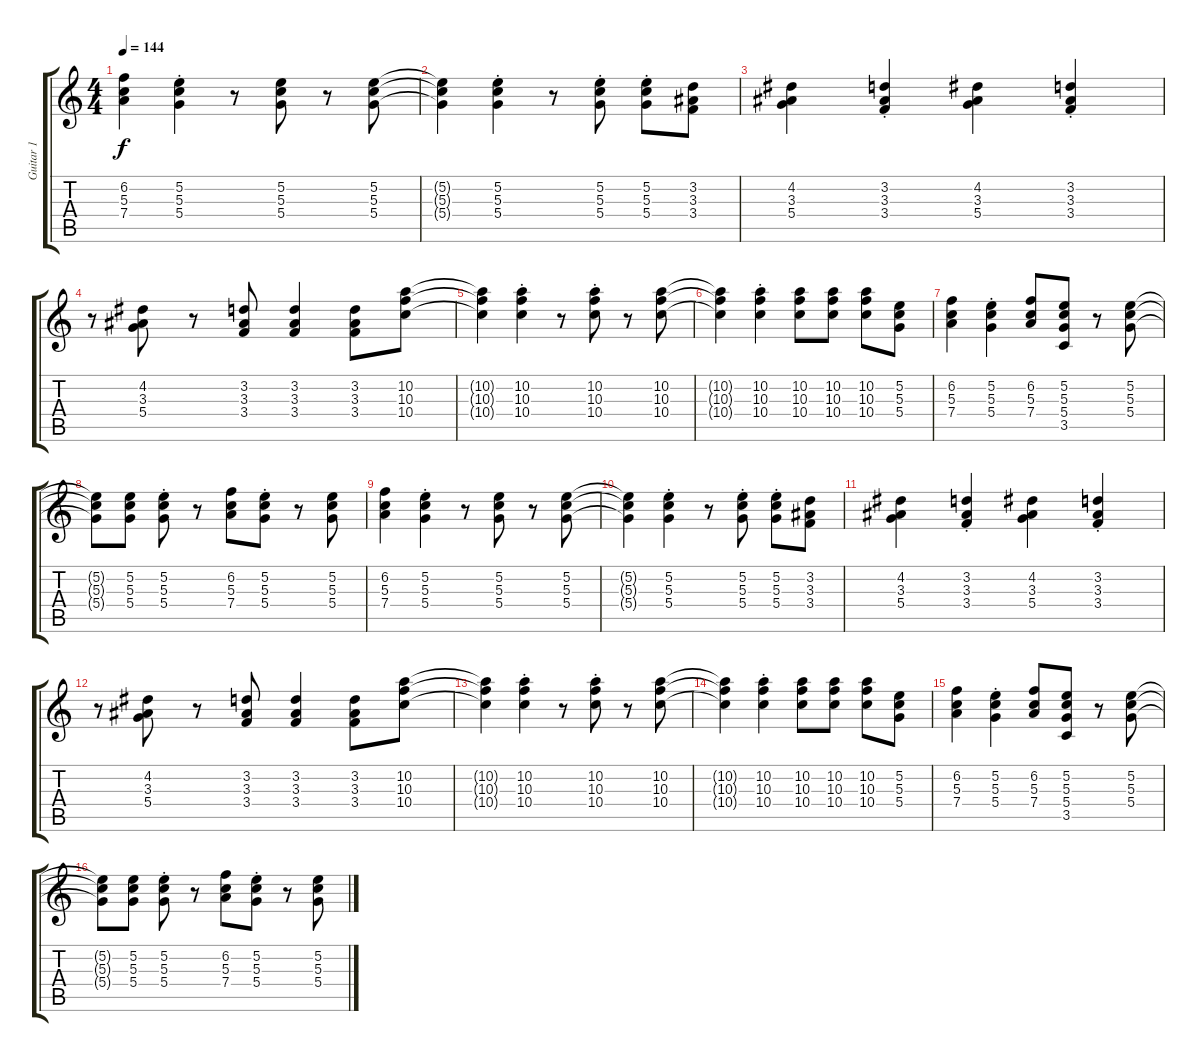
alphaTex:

\track ("Guitar 1" "Guitar 1") {instrument overdrivenguitar}
\staff {score tabs}
\tuning (E4 B3 G3 D3 A2 E2) {hide}
\ts (4 4)
\tempo 144
\clef g2
\ks c
(6.2 5.3 7.4).4{dy f} (5.2{st} 5.3 5.4).4 r.8 (5.2 5.3 5.4).8 r.8 (5.2 5.3 5.4).8 |
(5.2{t} 5.3{t} 5.4{t}).4 (5.2{st} 5.3 5.4).4 r.8 (5.2{st} 5.3 5.4).8 (5.2{st} 5.3 5.4).8 (3.2 3.3 3.4).8 |
(4.2 3.3 5.4).4 (3.2{st} 3.3 3.4).4 (4.2 3.3 5.4).4 (3.2{st} 3.3 3.4).4 |
r.8 (4.2 3.3 5.4).8 r.8 (3.2 3.3 3.4).8 (3.2 3.3 3.4).4 (3.2 3.3 3.4).8 (10.2 10.3 10.4).8 |
(10.2{t} 10.3{t} 10.4{t}).4 (10.2{st} 10.3 10.4).4 r.8 (10.2{st} 10.3 10.4).8 r.8 (10.2 10.3 10.4).8 |
(10.2{t} 10.3{t} 10.4{t}).4 (10.2{st} 10.3 10.4).4 (10.2 10.3 10.4).8 (10.2 10.3 10.4).8 (10.2 10.3 10.4).8 (5.2 5.3 5.4).8 |
(6.2 5.3 7.4).4 (5.2{st} 5.3 5.4).4 (6.2 5.3 7.4).8 (5.2 5.3 5.4 3.5).8 r.8 (5.2 5.3 5.4).8 |
(5.2{t} 5.3{t} 5.4{t}).8 (5.2 5.3 5.4).8 (5.2{st} 5.3 5.4).8 r.8 (6.2 5.3 7.4).8 (5.2{st} 5.3 5.4).8 r.8 (5.2 5.3 5.4).8 |
(6.2 5.3 7.4).4 (5.2{st} 5.3 5.4).4 r.8 (5.2 5.3 5.4).8 r.8 (5.2 5.3 5.4).8 |
(5.2{t} 5.3{t} 5.4{t}).4 (5.2{st} 5.3 5.4).4 r.8 (5.2{st} 5.3 5.4).8 (5.2{st} 5.3 5.4).8 (3.2 3.3 3.4).8 |
(4.2 3.3 5.4).4 (3.2{st} 3.3 3.4).4 (4.2 3.3 5.4).4 (3.2{st} 3.3 3.4).4 |
r.8 (4.2 3.3 5.4).8 r.8 (3.2 3.3 3.4).8 (3.2 3.3 3.4).4 (3.2 3.3 3.4).8 (10.2 10.3 10.4).8 |
(10.2{t} 10.3{t} 10.4{t}).4 (10.2{st} 10.3 10.4).4 r.8 (10.2{st} 10.3 10.4).8 r.8 (10.2 10.3 10.4).8 |
(10.2{t} 10.3{t} 10.4{t}).4 (10.2{st} 10.3 10.4).4 (10.2 10.3 10.4).8 (10.2 10.3 10.4).8 (10.2 10.3 10.4).8 (5.2 5.3 5.4).8 |
(6.2 5.3 7.4).4 (5.2{st} 5.3 5.4).4 (6.2 5.3 7.4).8 (5.2 5.3 5.4 3.5).8 r.8 (5.2 5.3 5.4).8 |
(5.2{t} 5.3{t} 5.4{t}).8 (5.2 5.3 5.4).8 (5.2{st} 5.3 5.4).8 r.8 (6.2 5.3 7.4).8 (5.2{st} 5.3 5.4).8 r.8 (5.2 5.3 5.4).8
